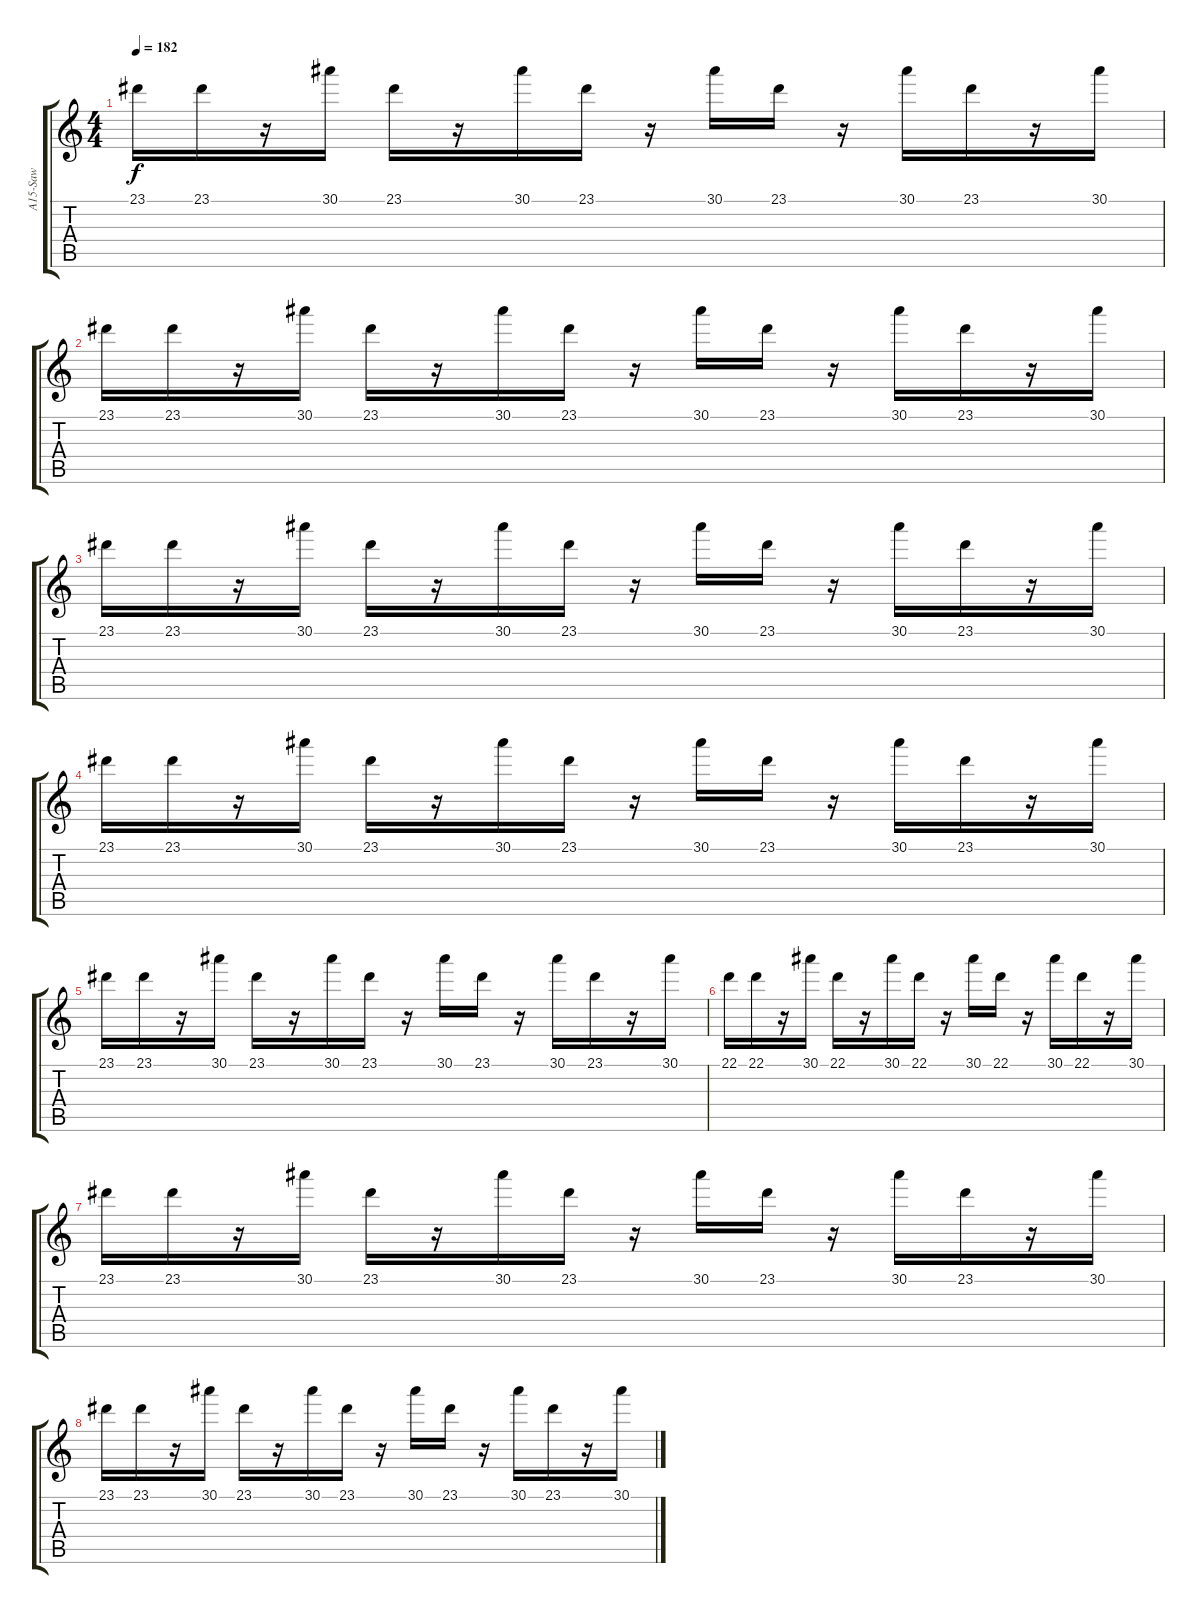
\track ("A15-Saw         " "A15-Saw   ") {instrument acousticgrandpiano}
\staff {score tabs}
\tuning (E4 B3 G3 D3 A2 E2) {hide}
\ts (4 4)
\tempo 182
\clef g2
\ks c
23.1.16{dy f balance 10} 23.1.16{balance 8} r.16{balance 5} 30.1.16{balance 2} 23.1.16{balance 0} r.16{balance 2} 30.1.16{balance 5} 23.1.16{balance 8} r.16{balance 10} 30.1.16{balance 12} 23.1.16{balance 15} r.16{balance 12} 30.1.16{balance 10} 23.1.16{balance 8} r.16{balance 5} 30.1.16{balance 2} |
23.1.16{balance 10} 23.1.16{balance 8} r.16{balance 5} 30.1.16{balance 2} 23.1.16{balance 0} r.16{balance 2} 30.1.16{balance 5} 23.1.16{balance 8} r.16{balance 10} 30.1.16{balance 12} 23.1.16{balance 15} r.16{balance 12} 30.1.16{balance 10} 23.1.16{balance 8} r.16{balance 5} 30.1.16{balance 2} |
23.1.16{balance 0} 23.1.16{balance 2} r.16{balance 5} 30.1.16{balance 8} 23.1.16{balance 10} r.16{balance 12} 30.1.16{balance 15} 23.1.16{balance 12} r.16{balance 10} 30.1.16{balance 8} 23.1.16{balance 5} r.16{balance 2} 30.1.16{balance 0} 23.1.16{balance 2} r.16{balance 5} 30.1.16{balance 8} |
23.1.16{balance 10} 23.1.16{balance 12} r.16{balance 15} 30.1.16{balance 12} 23.1.16{balance 10} r.16{balance 8} 30.1.16{balance 5} 23.1.16{balance 2} r.16{balance 0} 30.1.16{balance 2} 23.1.16{balance 5} r.16{balance 8} 30.1.16{balance 10} 23.1.16{balance 12} r.16{balance 15} 30.1.16{balance 12} |
23.1.16{balance 10} 23.1.16{balance 8} r.16{balance 5} 30.1.16{balance 2} 23.1.16{balance 0} r.16{balance 2} 30.1.16{balance 5} 23.1.16{balance 8} r.16{balance 10} 30.1.16{balance 12} 23.1.16{balance 15} r.16{balance 12} 30.1.16{balance 10} 23.1.16{balance 8} r.16{balance 5} 30.1.16{balance 2} |
22.1.16{balance 0} 22.1.16{balance 2} r.16{balance 5} 30.1.16{balance 8} 22.1.16{balance 10} r.16{balance 12} 30.1.16{balance 15} 22.1.16{balance 12} r.16{balance 10} 30.1.16{balance 8} 22.1.16{balance 5} r.16{balance 2} 30.1.16{balance 0} 22.1.16{balance 2} r.16{balance 5} 30.1.16{balance 8} |
23.1.16{balance 0} 23.1.16{balance 2} r.16{balance 5} 30.1.16{balance 8} 23.1.16{balance 10} r.16{balance 12} 30.1.16{balance 15} 23.1.16{balance 12} r.16{balance 10} 30.1.16{balance 8} 23.1.16{balance 5} r.16{balance 2} 30.1.16{balance 0} 23.1.16{balance 2} r.16{balance 5} 30.1.16{balance 8} |
23.1.16{balance 10} 23.1.16{balance 12} r.16{balance 15} 30.1.16{balance 12} 23.1.16{balance 10} r.16{balance 8} 30.1.16{balance 5} 23.1.16{balance 2} r.16{balance 0} 30.1.16{balance 2} 23.1.16{balance 5} r.16{balance 8} 30.1.16{balance 10} 23.1.16{balance 12} r.16{balance 15} 30.1.16{balance 12}
